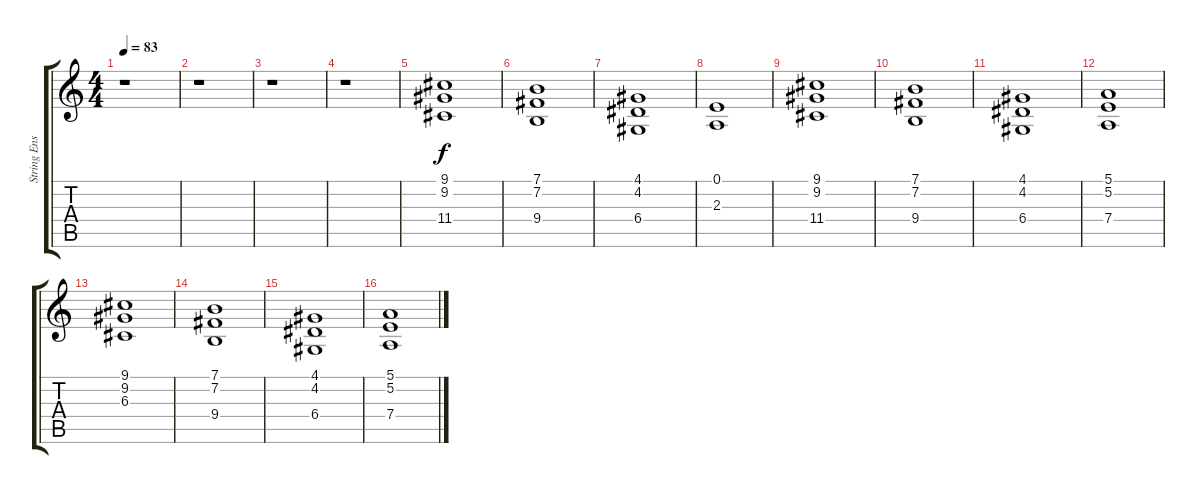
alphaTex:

\track ("String Ensemble" "String Ens") {instrument stringensemble1}
\staff {score tabs}
\tuning (E4 B3 G3 D3 A2 E2) {hide}
\ts (4 4)
\tempo 83
\clef g2
\ks c
r.1{dy f} |
r.1 |
r.1 |
r.1 |
(9.1 9.2 11.4).1 |
(7.1 7.2 9.4).1 |
(4.1 4.2 6.4).1 |
(0.1 2.3).1 |
(9.1 9.2 11.4).1 |
(7.1 7.2 9.4).1 |
(4.1 4.2 6.4).1 |
(5.1 5.2 7.4).1 |
(9.1 9.2 6.3).1 |
(7.1 7.2 9.4).1 |
(4.1 4.2 6.4).1 |
(5.1 5.2 7.4).1
